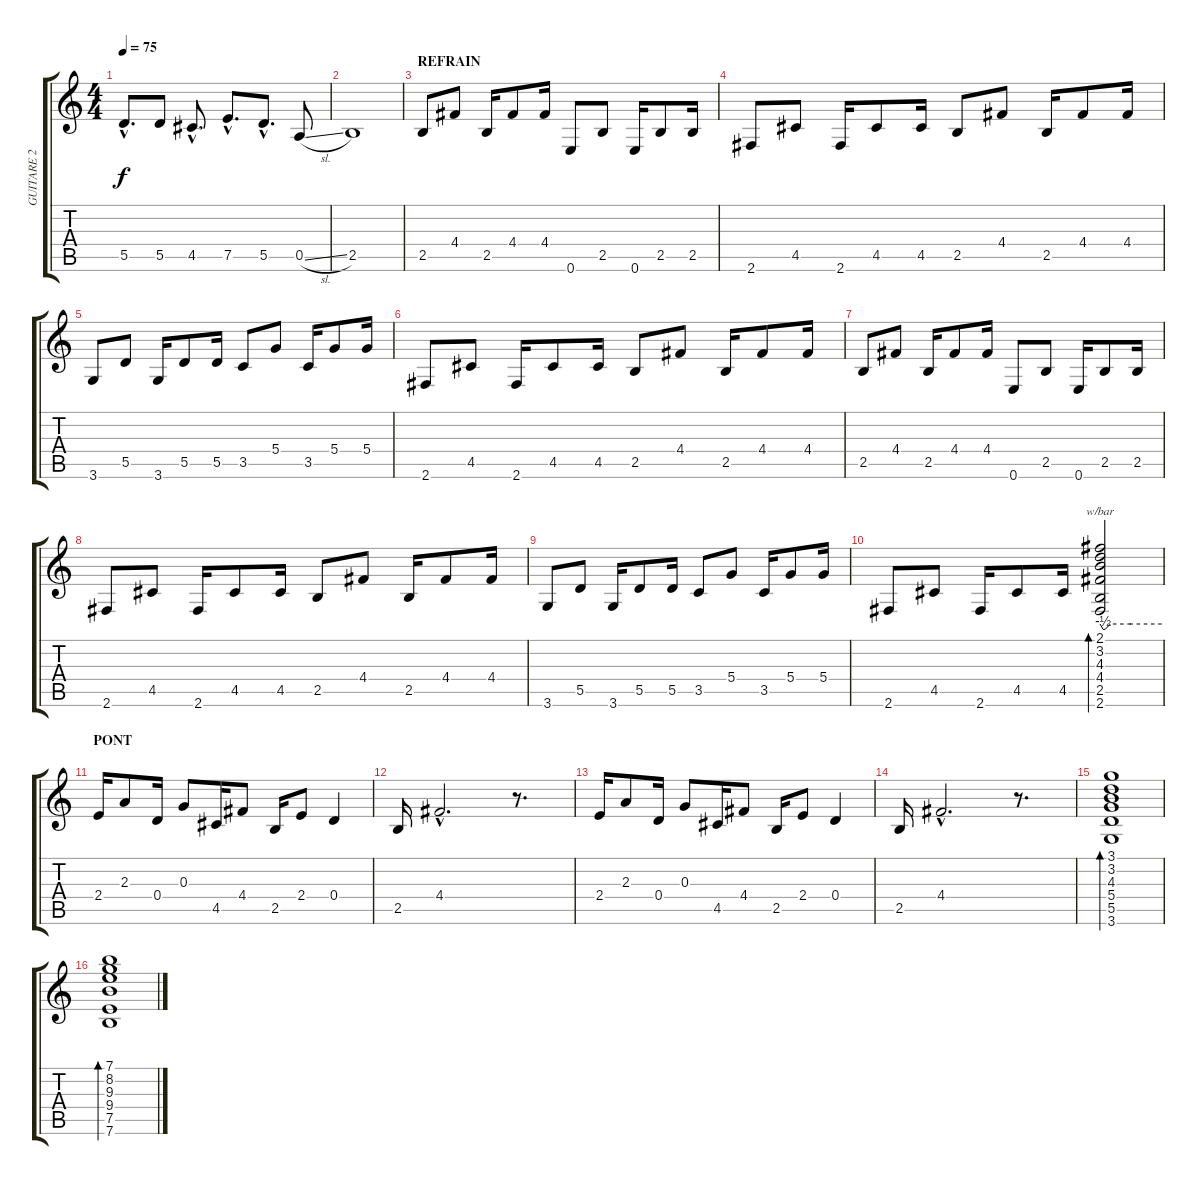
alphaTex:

\track ("GUITARE 2" "GUITARE 2") {instrument electricguitarclean}
\staff {score tabs}
\tuning (E4 B3 G3 D3 A2 E2) {hide}
\ts (4 4)
\tempo 75
\clef g2
\ks c
5.5{hac}.8{d dy f} 5.5.8 4.5{hac}.8{d} 7.5{hac}.8{d} 5.5{hac}.8{d} 0.5{sl}.8 |
2.5.1 |
\section ("" "REFRAIN")
2.5.8 4.4.8 2.5.16 4.4.8 4.4.16 0.6.8 2.5.8 0.6.16 2.5.8 2.5.16 |
2.6.8 4.5.8 2.6.16 4.5.8 4.5.16 2.5.8 4.4.8 2.5.16 4.4.8 4.4.16 |
3.6.8 5.5.8 3.6.16 5.5.8 5.5.16 3.5.8 5.4.8 3.5.16 5.4.8 5.4.16 |
2.6.8 4.5.8 2.6.16 4.5.8 4.5.16 2.5.8 4.4.8 2.5.16 4.4.8 4.4.16 |
2.5.8 4.4.8 2.5.16 4.4.8 4.4.16 0.6.8 2.5.8 0.6.16 2.5.8 2.5.16 |
2.6.8 4.5.8 2.6.16 4.5.8 4.5.16 2.5.8 4.4.8 2.5.16 4.4.8 4.4.16 |
3.6.8 5.5.8 3.6.16 5.5.8 5.5.16 3.5.8 5.4.8 3.5.16 5.4.8 5.4.16 |
2.6.8 4.5.8 2.6.16 4.5.8 4.5.16 (2.1 3.2 4.3 4.4 2.5 2.6).2{tbe (custom default 0 0 3 -2 5 -2 10 0 30 0 60 0) bd 60} |
\section ("" "PONT")
2.4.16 2.3.8 0.4.16 0.3.8 4.5.16 4.4.8 2.5.16 2.4.8 0.4.4 |
2.5.16 4.4{hac}.2{d} r.8{d} |
2.4.16 2.3.8 0.4.16 0.3.8 4.5.16 4.4.8 2.5.16 2.4.8 0.4.4 |
2.5.16 4.4{hac}.2{d} r.8{d} |
(3.1 3.2 4.3 5.4 5.5 3.6).1{bd 120} |
(7.1 8.2 9.3 9.4 7.5 7.6).1{bd 60}
